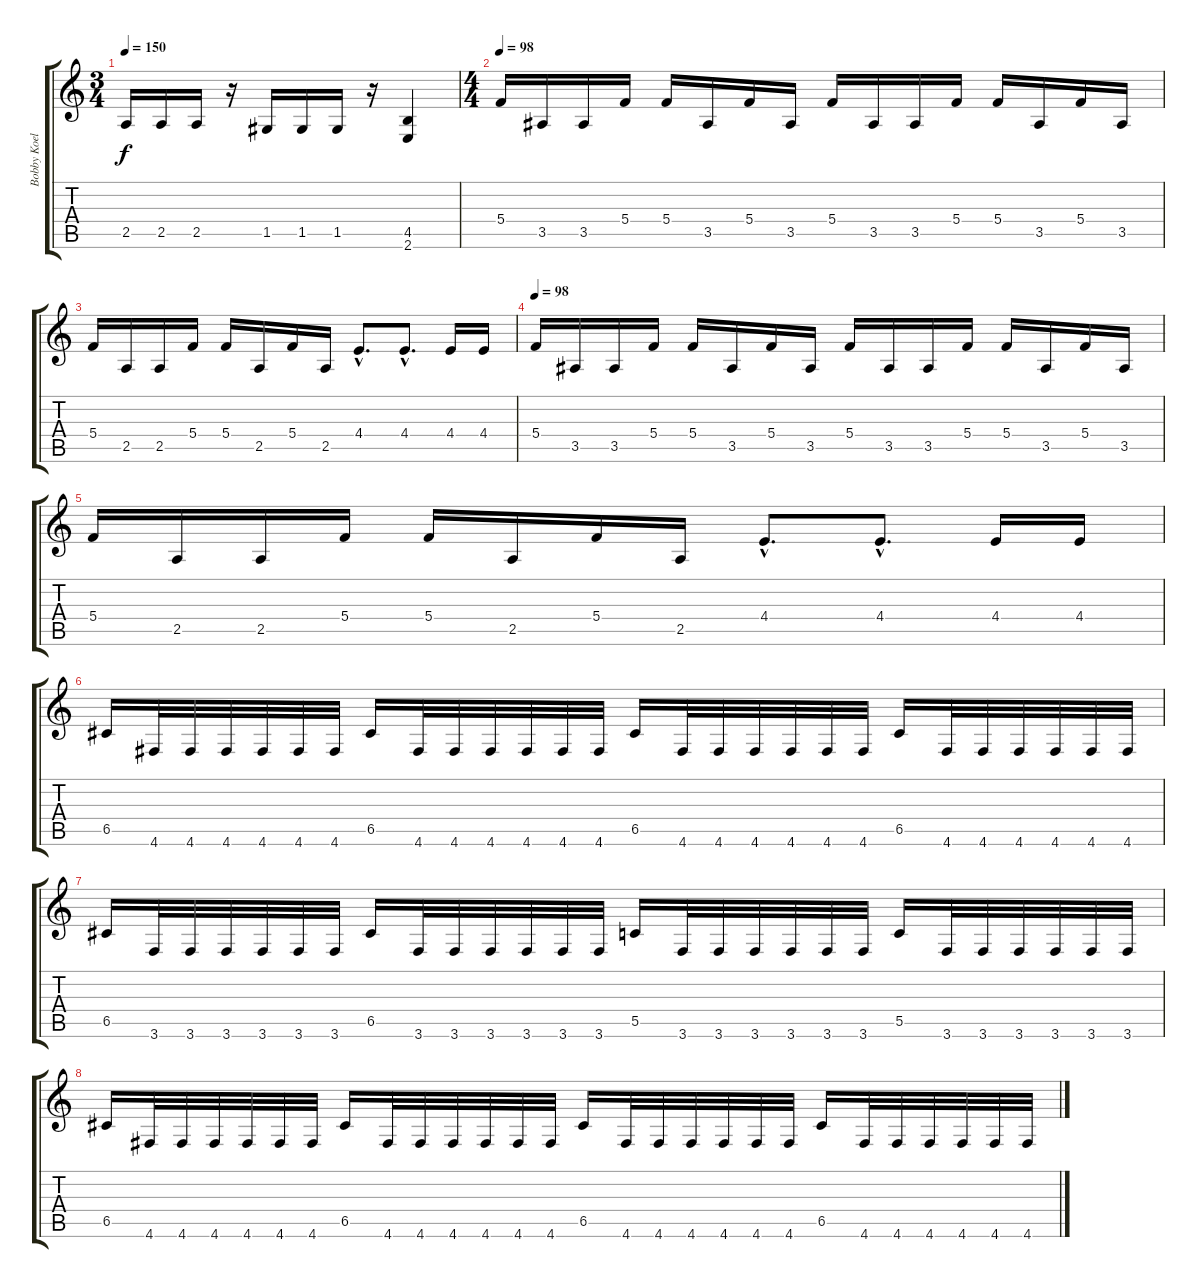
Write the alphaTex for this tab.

\track ("Bobby Koelble" "Bobby Koel") {instrument distortionguitar}
\staff {score tabs}
\tuning (D4 A3 F3 C3 G2 D2) {hide}
\ts (3 4)
\tempo 150
\clef g2
\ks c
2.5.16{dy f} 2.5.16 2.5.16 r.16 1.5.16 1.5.16 1.5.16 r.16 (4.5 2.6).4 |
\ts (4 4)
\tempo 98
5.4.16 3.5.16 3.5.16 5.4.16 5.4.16 3.5.16 5.4.16 3.5.16 5.4.16 3.5.16 3.5.16 5.4.16 5.4.16 3.5.16 5.4.16 3.5.16 |
5.4.16 2.5.16 2.5.16 5.4.16 5.4.16 2.5.16 5.4.16 2.5.16 4.4{hac}.8{d} 4.4{hac}.8{d} 4.4.16 4.4.16 |
\tempo 98
5.4.16 3.5.16 3.5.16 5.4.16 5.4.16 3.5.16 5.4.16 3.5.16 5.4.16 3.5.16 3.5.16 5.4.16 5.4.16 3.5.16 5.4.16 3.5.16 |
5.4.16 2.5.16 2.5.16 5.4.16 5.4.16 2.5.16 5.4.16 2.5.16 4.4{hac}.8{d} 4.4{hac}.8{d} 4.4.16 4.4.16 |
6.5.16 4.6.32 4.6.32 4.6.32 4.6.32 4.6.32 4.6.32 6.5.16 4.6.32 4.6.32 4.6.32 4.6.32 4.6.32 4.6.32 6.5.16 4.6.32 4.6.32 4.6.32 4.6.32 4.6.32 4.6.32 6.5.16 4.6.32 4.6.32 4.6.32 4.6.32 4.6.32 4.6.32 |
6.5.16 3.6.32 3.6.32 3.6.32 3.6.32 3.6.32 3.6.32 6.5.16 3.6.32 3.6.32 3.6.32 3.6.32 3.6.32 3.6.32 5.5.16 3.6.32 3.6.32 3.6.32 3.6.32 3.6.32 3.6.32 5.5.16 3.6.32 3.6.32 3.6.32 3.6.32 3.6.32 3.6.32 |
6.5.16 4.6.32 4.6.32 4.6.32 4.6.32 4.6.32 4.6.32 6.5.16 4.6.32 4.6.32 4.6.32 4.6.32 4.6.32 4.6.32 6.5.16 4.6.32 4.6.32 4.6.32 4.6.32 4.6.32 4.6.32 6.5.16 4.6.32 4.6.32 4.6.32 4.6.32 4.6.32 4.6.32
